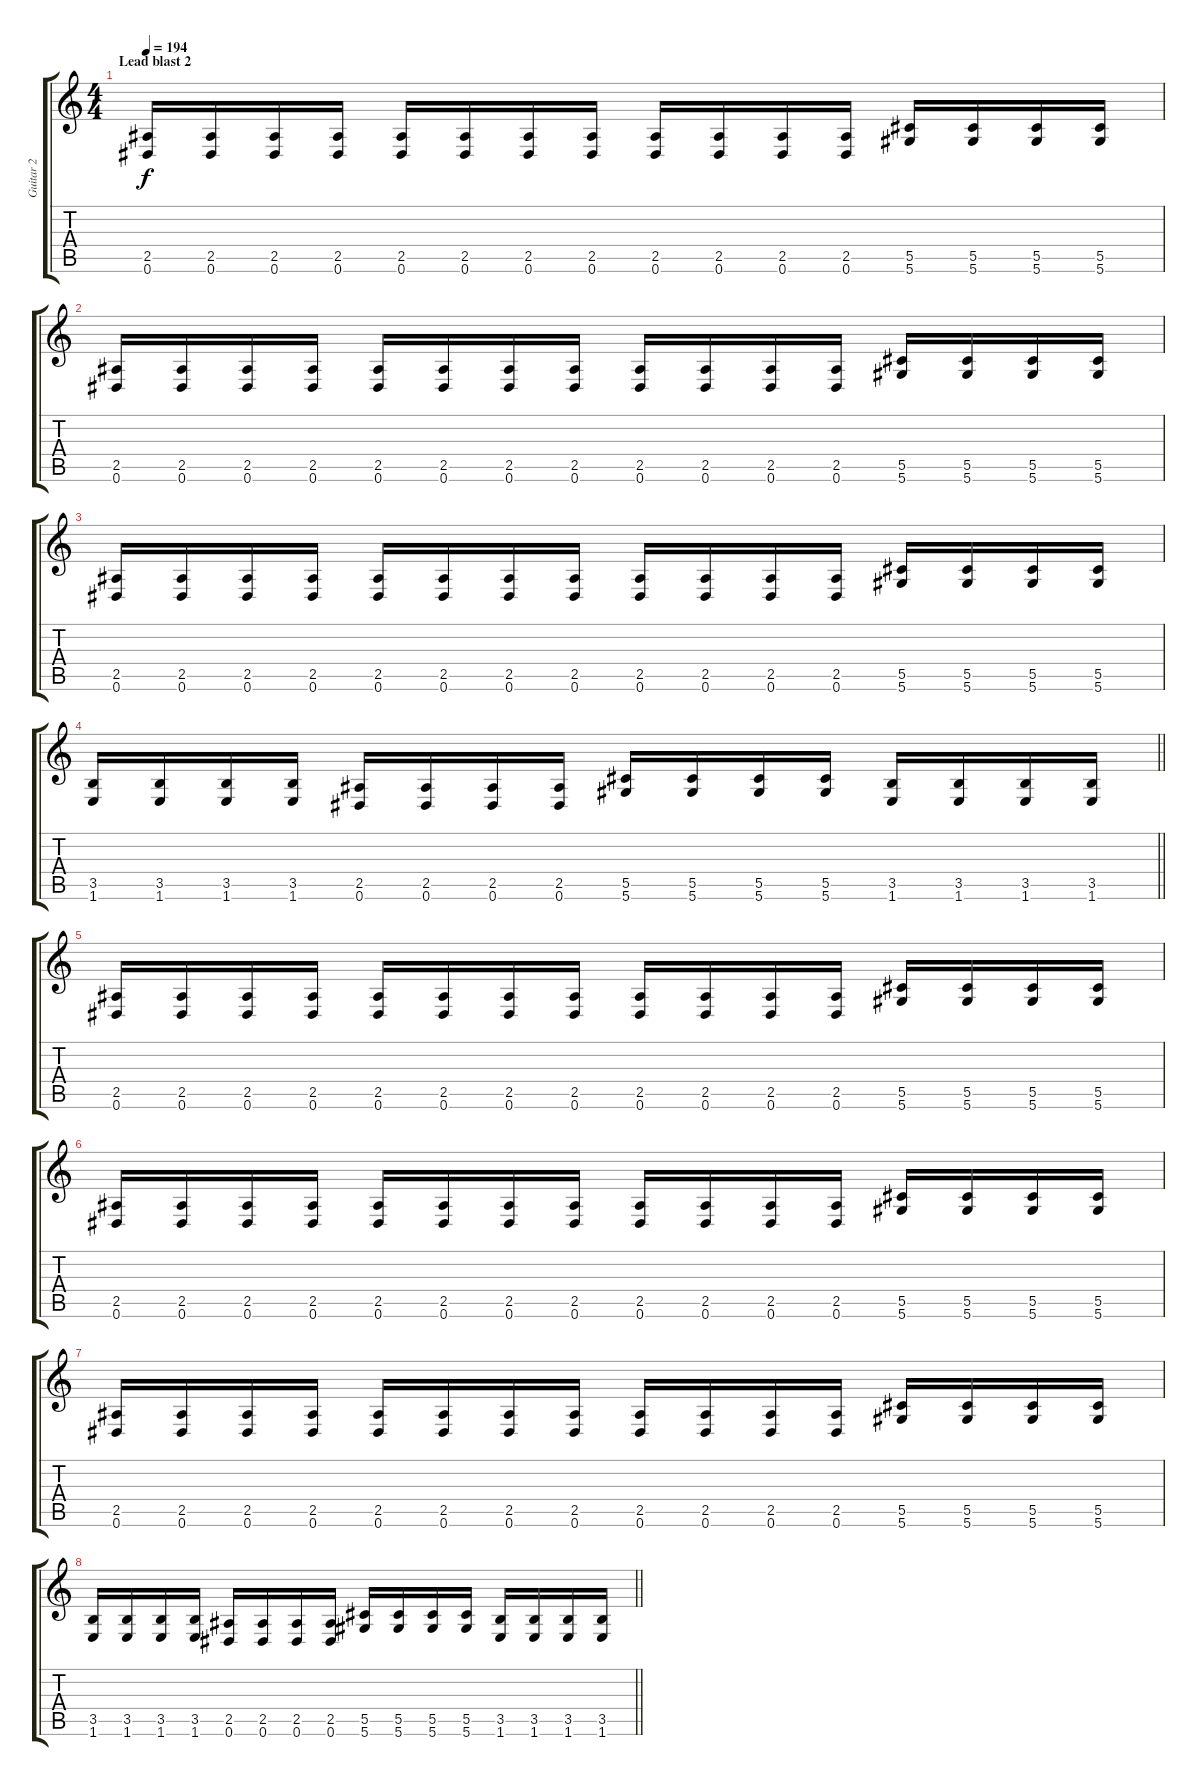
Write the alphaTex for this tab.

\track ("Guitar 2" "Guitar 2") {instrument overdrivenguitar}
\staff {score tabs}
\tuning (Eb4 Bb3 Gb3 Db3 Ab2 Eb2) {hide}
\ts (4 4)
\section ("" "Lead blast 2")
\tempo 194
\clef g2
\ks c
(2.5 0.6).16{dy f} (2.5 0.6).16 (2.5 0.6).16 (2.5 0.6).16 (2.5 0.6).16 (2.5 0.6).16 (2.5 0.6).16 (2.5 0.6).16 (2.5 0.6).16 (2.5 0.6).16 (2.5 0.6).16 (2.5 0.6).16 (5.5 5.6).16 (5.5 5.6).16 (5.5 5.6).16 (5.5 5.6).16 |
(2.5 0.6).16 (2.5 0.6).16 (2.5 0.6).16 (2.5 0.6).16 (2.5 0.6).16 (2.5 0.6).16 (2.5 0.6).16 (2.5 0.6).16 (2.5 0.6).16 (2.5 0.6).16 (2.5 0.6).16 (2.5 0.6).16 (5.5 5.6).16 (5.5 5.6).16 (5.5 5.6).16 (5.5 5.6).16 |
(2.5 0.6).16 (2.5 0.6).16 (2.5 0.6).16 (2.5 0.6).16 (2.5 0.6).16 (2.5 0.6).16 (2.5 0.6).16 (2.5 0.6).16 (2.5 0.6).16 (2.5 0.6).16 (2.5 0.6).16 (2.5 0.6).16 (5.5 5.6).16 (5.5 5.6).16 (5.5 5.6).16 (5.5 5.6).16 |
\barLineRight lightlight
(3.5 1.6).16 (3.5 1.6).16 (3.5 1.6).16 (3.5 1.6).16 (2.5 0.6).16 (2.5 0.6).16 (2.5 0.6).16 (2.5 0.6).16 (5.5 5.6).16 (5.5 5.6).16 (5.5 5.6).16 (5.5 5.6).16 (3.5 1.6).16 (3.5 1.6).16 (3.5 1.6).16 (3.5 1.6).16 |
(2.5 0.6).16 (2.5 0.6).16 (2.5 0.6).16 (2.5 0.6).16 (2.5 0.6).16 (2.5 0.6).16 (2.5 0.6).16 (2.5 0.6).16 (2.5 0.6).16 (2.5 0.6).16 (2.5 0.6).16 (2.5 0.6).16 (5.5 5.6).16 (5.5 5.6).16 (5.5 5.6).16 (5.5 5.6).16 |
(2.5 0.6).16 (2.5 0.6).16 (2.5 0.6).16 (2.5 0.6).16 (2.5 0.6).16 (2.5 0.6).16 (2.5 0.6).16 (2.5 0.6).16 (2.5 0.6).16 (2.5 0.6).16 (2.5 0.6).16 (2.5 0.6).16 (5.5 5.6).16 (5.5 5.6).16 (5.5 5.6).16 (5.5 5.6).16 |
(2.5 0.6).16 (2.5 0.6).16 (2.5 0.6).16 (2.5 0.6).16 (2.5 0.6).16 (2.5 0.6).16 (2.5 0.6).16 (2.5 0.6).16 (2.5 0.6).16 (2.5 0.6).16 (2.5 0.6).16 (2.5 0.6).16 (5.5 5.6).16 (5.5 5.6).16 (5.5 5.6).16 (5.5 5.6).16 |
\barLineRight lightlight
(3.5 1.6).16 (3.5 1.6).16 (3.5 1.6).16 (3.5 1.6).16 (2.5 0.6).16 (2.5 0.6).16 (2.5 0.6).16 (2.5 0.6).16 (5.5 5.6).16 (5.5 5.6).16 (5.5 5.6).16 (5.5 5.6).16 (3.5 1.6).16 (3.5 1.6).16 (3.5 1.6).16 (3.5 1.6).16
